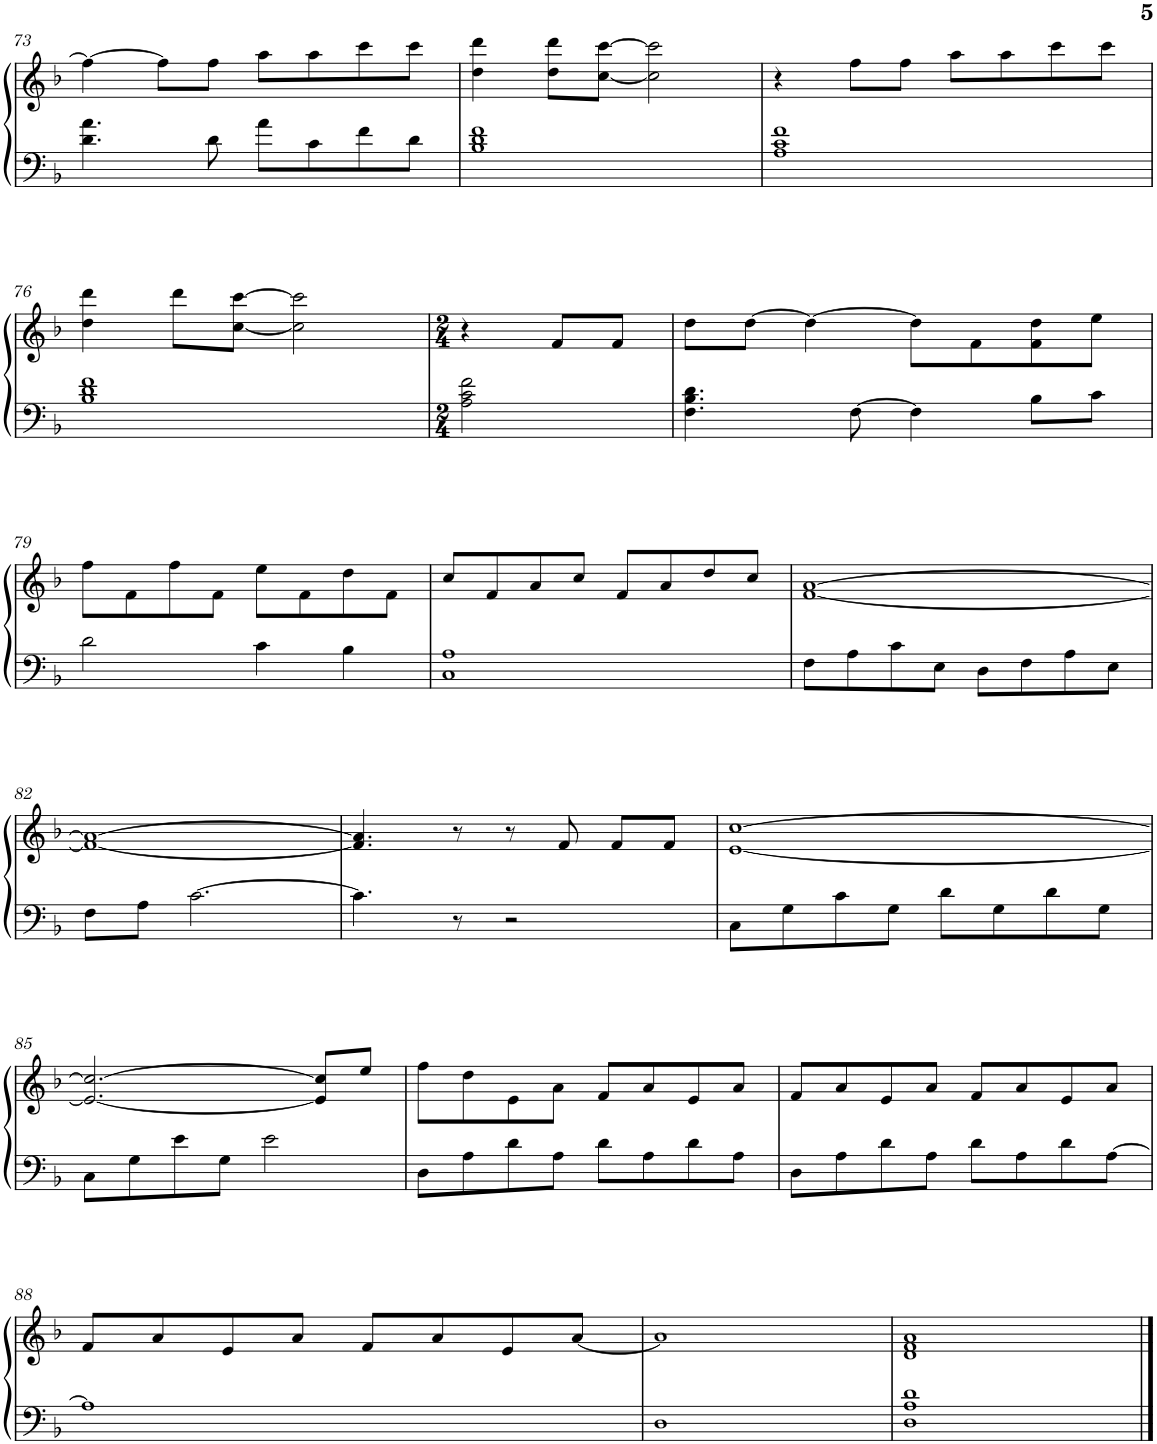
**kern	**kern
*part1	*part1
*staff2	*staff1
*I"Piano	*
*I'Pno	*
!!LO:PB:g=z
*clefF4	*clefG2
*k[b-]	*k[b-]
*M4/4	*M4/4
=73	=73
4.d\ 4.a\	4ff\_
.	8ff\L]
8d\	8ff\J
8a\L	8aa\L
8c\	8aa\
8f\	8ccc\
8d\J	8ccc\J
=74	=74
1B- 1d 1f	4dd\ 4ddd\
.	8dd\ 8ddd\L
.	[8cc\ [8ccc\J
.	2cc\] 2ccc\]
=75	=75
1A 1c 1f	4r
.	8ff\L
.	8ff\J
.	8aa\L
.	8aa\
.	8ccc\
.	8ccc\J
!!LO:LB:g=z
=76	=76
1B- 1d 1f	4dd\ 4ddd\
.	8ddd\L
.	[<8cc\ [>8ccc\J
.	2cc\] 2ccc\]
=77	=77
*M2/4	*M2/4
2A\ 2c\ 2f\	4r
.	8f/L
.	8f/J
=78	=78
4.F\ 4.B-\ 4.d\	8dd\L
.	[8dd\J
.	4dd\_
[8F\	.
4F\]	8dd\L]
.	8f\
8B-\L	8f\ 8dd\
8c\J	8ee\J
!!LO:LB:g=z
=79	=79
2d\	8ff\L
.	8f\
.	8ff\
.	8f\J
4c\	8ee\L
.	8f\
4B-\	8dd\
.	8f\J
=80	=80
*^	*
[2A	[2C	8cc/L
.	.	8f/
.	.	8a/
.	.	8cc/J
2ryy	2ryy	8f/L
.	.	8a/
.	.	8dd/
.	.	8cc/J
*v	*v	*
=81	=81
8F\L	[2f [2a
2A]	.
.	1.ryy
2C]	.
8A\	.
8c\	.
8E\J	.
8D\L	.
8F\	.
8A\	.
8E\J	.
!!LO:LB:g=z
=82	=82
8F\L	2f_ 2a_
8A\J	.
[4c\	.
2ryy	2f_ 2a_
=83	=83
4.c\]	4.f/] 4.a/]
2c\_	2f_ 2a_
8r	8r
2r	8r
.	8f/
.	8f/L
.	8f/J
=84	=84
*	*^
8C\L	[2cc	[2e
8G\	.	.
8c\	.	.
8G\J	.	.
8d\L	2ryy	2ryy
8G\	.	.
8d\	.	.
8G\J	.	.
*	*v	*v
!!LO:LB:g=z
=85	=85
8C\L	2e/_ 2cc/_
8G\	.
8e\	.
8G\J	.
2e\	2cc_
2.ryy	2e_
.	8e/] 8cc/]L
.	8ee/J
=86	=86
8D\L	8ff\L
8A\	4e/_ 4cc/_
8d\	.
8A\J	8dd\
8d\L	8e\
8A\	8a\J
8d\	8f/L
8A\J	8a/
4ryy	8e/
.	8a/J
=87	=87
8D\L	8f/L
8A\	8a/
8d\	8e/
8A\J	8a/J
8d\L	8f/L
8A\	8a/
8d\	8e/
[8A\J	8a/J
!!LO:LB:g=z
=88	=88
2A_	8f/L
.	8a/
.	8e/
.	8a/J
2ryy	8f/L
.	8a/
.	8e/
.	[8a/J
=89	=89
[2D	2a_
2A]	2ryy
=90	=90
[2D [2A [2d	[2d [2f [2a
2D]	2a]
==91	==91
2D] 2A] 2d]	2d] 2f] 2a]
=	=
*-	*-
